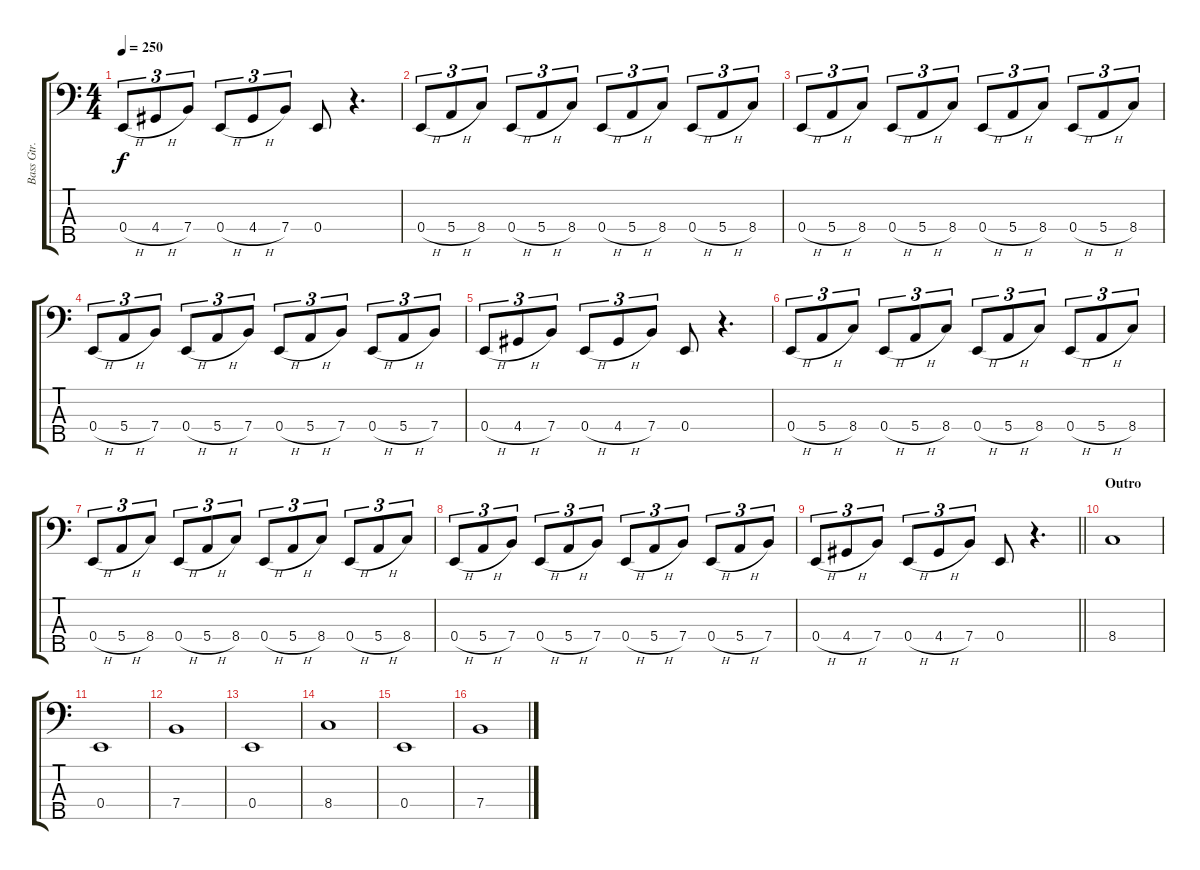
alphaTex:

\track ("Bass Gtr." "Bass Gtr.") {instrument electricbassfinger}
\staff {score tabs}
\tuning (G2 D2 A1 E1 B0) {hide}
\ts (4 4)
\tempo 250
\clef f4
\ks c
0.4{h}.8{tu (3 2) dy f} 4.4{h}.8{tu (3 2)} 7.4.8{tu (3 2)} 0.4{h}.8{tu (3 2)} 4.4{h}.8{tu (3 2)} 7.4.8{tu (3 2)} 0.4.8 r.4{d} |
0.4{h}.8{tu (3 2)} 5.4{h}.8{tu (3 2)} 8.4.8{tu (3 2)} 0.4{h}.8{tu (3 2)} 5.4{h}.8{tu (3 2)} 8.4.8{tu (3 2)} 0.4{h}.8{tu (3 2)} 5.4{h}.8{tu (3 2)} 8.4.8{tu (3 2)} 0.4{h}.8{tu (3 2)} 5.4{h}.8{tu (3 2)} 8.4.8{tu (3 2)} |
0.4{h}.8{tu (3 2)} 5.4{h}.8{tu (3 2)} 8.4.8{tu (3 2)} 0.4{h}.8{tu (3 2)} 5.4{h}.8{tu (3 2)} 8.4.8{tu (3 2)} 0.4{h}.8{tu (3 2)} 5.4{h}.8{tu (3 2)} 8.4.8{tu (3 2)} 0.4{h}.8{tu (3 2)} 5.4{h}.8{tu (3 2)} 8.4.8{tu (3 2)} |
0.4{h}.8{tu (3 2)} 5.4{h}.8{tu (3 2)} 7.4.8{tu (3 2)} 0.4{h}.8{tu (3 2)} 5.4{h}.8{tu (3 2)} 7.4.8{tu (3 2)} 0.4{h}.8{tu (3 2)} 5.4{h}.8{tu (3 2)} 7.4.8{tu (3 2)} 0.4{h}.8{tu (3 2)} 5.4{h}.8{tu (3 2)} 7.4.8{tu (3 2)} |
0.4{h}.8{tu (3 2)} 4.4{h}.8{tu (3 2)} 7.4.8{tu (3 2)} 0.4{h}.8{tu (3 2)} 4.4{h}.8{tu (3 2)} 7.4.8{tu (3 2)} 0.4.8 r.4{d} |
0.4{h}.8{tu (3 2)} 5.4{h}.8{tu (3 2)} 8.4.8{tu (3 2)} 0.4{h}.8{tu (3 2)} 5.4{h}.8{tu (3 2)} 8.4.8{tu (3 2)} 0.4{h}.8{tu (3 2)} 5.4{h}.8{tu (3 2)} 8.4.8{tu (3 2)} 0.4{h}.8{tu (3 2)} 5.4{h}.8{tu (3 2)} 8.4.8{tu (3 2)} |
0.4{h}.8{tu (3 2)} 5.4{h}.8{tu (3 2)} 8.4.8{tu (3 2)} 0.4{h}.8{tu (3 2)} 5.4{h}.8{tu (3 2)} 8.4.8{tu (3 2)} 0.4{h}.8{tu (3 2)} 5.4{h}.8{tu (3 2)} 8.4.8{tu (3 2)} 0.4{h}.8{tu (3 2)} 5.4{h}.8{tu (3 2)} 8.4.8{tu (3 2)} |
0.4{h}.8{tu (3 2)} 5.4{h}.8{tu (3 2)} 7.4.8{tu (3 2)} 0.4{h}.8{tu (3 2)} 5.4{h}.8{tu (3 2)} 7.4.8{tu (3 2)} 0.4{h}.8{tu (3 2)} 5.4{h}.8{tu (3 2)} 7.4.8{tu (3 2)} 0.4{h}.8{tu (3 2)} 5.4{h}.8{tu (3 2)} 7.4.8{tu (3 2)} |
\barLineRight lightlight
0.4{h}.8{tu (3 2)} 4.4{h}.8{tu (3 2)} 7.4.8{tu (3 2)} 0.4{h}.8{tu (3 2)} 4.4{h}.8{tu (3 2)} 7.4.8{tu (3 2)} 0.4.8 r.4{d} |
\section ("" "Outro")
8.4.1 |
0.4.1 |
7.4.1 |
0.4.1 |
8.4.1 |
0.4.1 |
7.4.1
